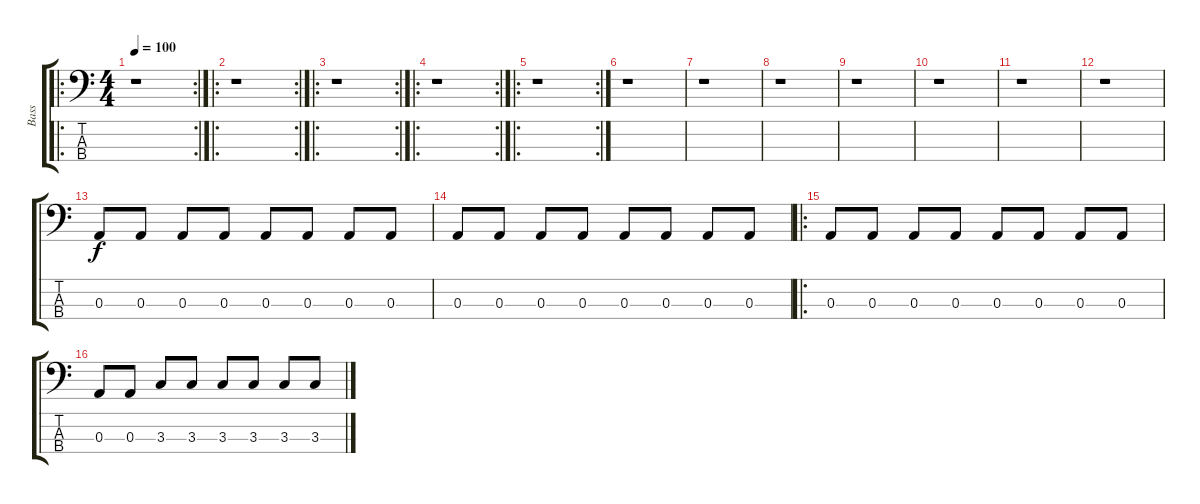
\track ("Bass" "Bass") {instrument acousticbass}
\staff {score tabs}
\tuning (G2 D2 A1 E1) {hide}
\ro
\rc 2
\ts (4 4)
\tempo 100
\clef f4
\ks c
r.1{dy f instrument acousticbass} |
\ro
\rc 2
r.1 |
\ro
\rc 2
r.1 |
\ro
\rc 2
r.1 |
\ro
\rc 2
r.1 |
r.1 |
r.1 |
r.1 |
r.1 |
r.1 |
r.1 |
r.1 |
0.3.8 0.3.8 0.3.8 0.3.8 0.3.8 0.3.8 0.3.8 0.3.8 |
0.3.8 0.3.8 0.3.8 0.3.8 0.3.8 0.3.8 0.3.8 0.3.8 |
\ro
0.3.8 0.3.8 0.3.8 0.3.8 0.3.8 0.3.8 0.3.8 0.3.8 |
0.3.8 0.3.8 3.3.8 3.3.8 3.3.8 3.3.8 3.3.8 3.3.8
